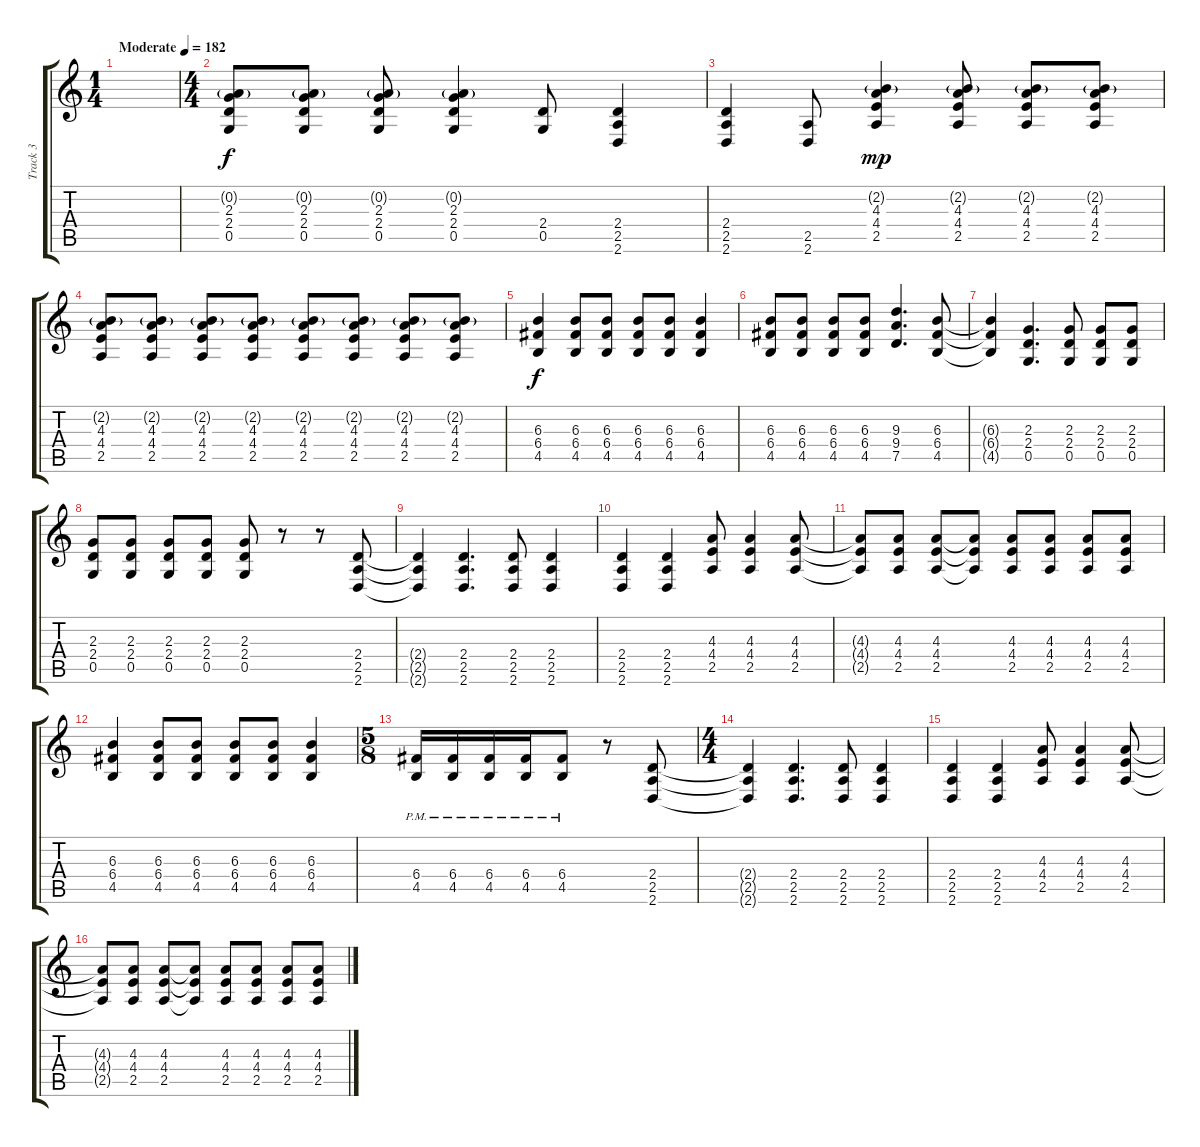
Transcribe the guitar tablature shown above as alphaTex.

\track ("Track 3" "Track 3") {instrument distortionguitar}
\staff {score tabs}
\tuning (D4 A3 F3 C3 G2 C2) {hide}
\ts (1 4)
\tempo (182 "Moderate")
\clef g2
\ks c
|
\ts (4 4)
(0.2{g} 2.3 2.4 0.5).8 (0.2{g} 2.3 2.4 0.5).8 (0.2{g} 2.3 2.4 0.5).8 (0.2{g} 2.3 2.4 0.5).4 (2.4 0.5).8{dy f} (2.4 2.5 2.6).4 |
(2.4 2.5 2.6).4 (2.5 2.6).8 (2.2{g} 4.3 4.4 2.5).4{dy mp} (2.2{g} 4.3 4.4 2.5).8 (2.2{g} 4.3 4.4 2.5).8 (2.2{g} 4.3 4.4 2.5).8 |
(2.2{g} 4.3 4.4 2.5).8 (2.2{g} 4.3 4.4 2.5).8 (2.2{g} 4.3 4.4 2.5).8 (2.2{g} 4.3 4.4 2.5).8 (2.2{g} 4.3 4.4 2.5).8 (2.2{g} 4.3 4.4 2.5).8 (2.2{g} 4.3 4.4 2.5).8 (2.2{g} 4.3 4.4 2.5).8 |
(6.3 6.4 4.5).4{dy f} (6.3 6.4 4.5).8 (6.3 6.4 4.5).8 (6.3 6.4 4.5).8 (6.3 6.4 4.5).8 (6.3 6.4 4.5).4 |
(6.3 6.4 4.5).8 (6.3 6.4 4.5).8 (6.3 6.4 4.5).8 (6.3 6.4 4.5).8 (9.3 9.4 7.5).4{d} (6.3 6.4 4.5).8 |
(6.3{t} 6.4{t} 4.5{t}).4 (2.3 2.4 0.5).4{d} (2.3 2.4 0.5).8 (2.3 2.4 0.5).8 (2.3 2.4 0.5).8 |
(2.3 2.4 0.5).8 (2.3 2.4 0.5).8 (2.3 2.4 0.5).8 (2.3 2.4 0.5).8 (2.3 2.4 0.5).8 r.8 r.8 (2.4 2.5 2.6).8 |
(2.4{t} 2.5{t} 2.6{t}).4 (2.4 2.5 2.6).4{d} (2.4 2.5 2.6).8 (2.4 2.5 2.6).4 |
(2.4 2.5 2.6).4 (2.4 2.5 2.6).4 (4.3 4.4 2.5).8 (4.3 4.4 2.5).4 (4.3 4.4 2.5).8 |
(4.3{t} 4.4{t} 2.5{t}).8 (4.3 4.4 2.5).8 (4.3 4.4 2.5).8 (4.3{t} 4.4{t} 2.5{t}).8 (4.3 4.4 2.5).8 (4.3 4.4 2.5).8 (4.3 4.4 2.5).8 (4.3 4.4 2.5).8 |
(6.3 6.4 4.5).4 (6.3 6.4 4.5).8 (6.3 6.4 4.5).8 (6.3 6.4 4.5).8 (6.3 6.4 4.5).8 (6.3 6.4 4.5).4 |
\ts (5 8)
(6.4{pm} 4.5{pm}).16 (6.4{pm} 4.5{pm}).16 (6.4{pm} 4.5{pm}).16 (6.4{pm} 4.5{pm}).16 (6.4{pm} 4.5{pm}).8 r.8 (2.4 2.5 2.6).8 |
\ts (4 4)
(2.4{t} 2.5{t} 2.6{t}).4 (2.4 2.5 2.6).4{d} (2.4 2.5 2.6).8 (2.4 2.5 2.6).4 |
(2.4 2.5 2.6).4 (2.4 2.5 2.6).4 (4.3 4.4 2.5).8 (4.3 4.4 2.5).4 (4.3 4.4 2.5).8 |
(4.3{t} 4.4{t} 2.5{t}).8 (4.3 4.4 2.5).8 (4.3 4.4 2.5).8 (4.3{t} 4.4{t} 2.5{t}).8 (4.3 4.4 2.5).8 (4.3 4.4 2.5).8 (4.3 4.4 2.5).8 (4.3 4.4 2.5).8
